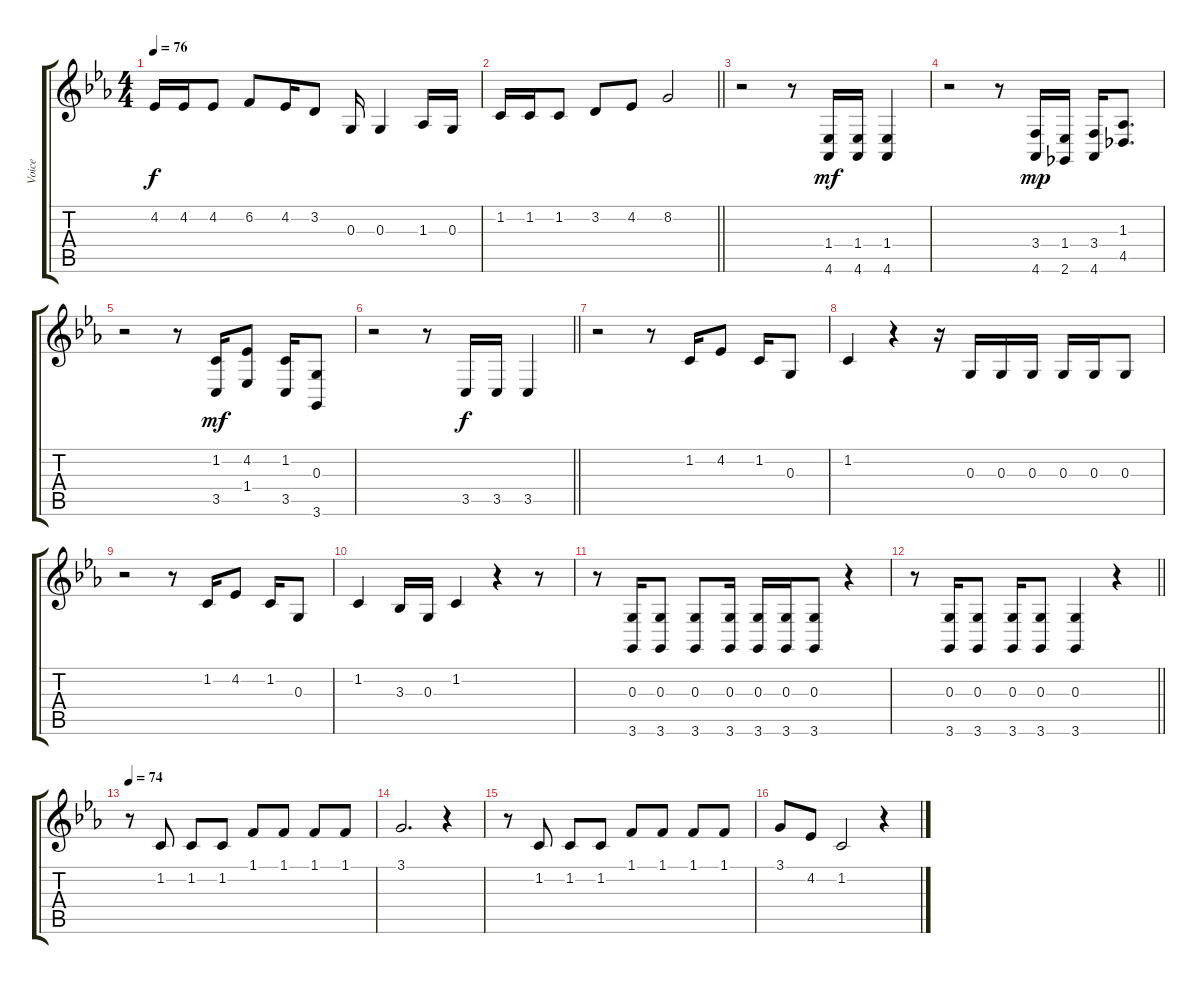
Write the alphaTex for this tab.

\track ("Voice" "Voice") {instrument lead2sawtooth}
\staff {score tabs}
\tuning (E4 B3 G3 D3 A2 E2) {hide}
\ts (4 4)
\tempo 76
\clef g2
\ks cminor
4.2.16{dy f} 4.2.16 4.2.8 6.2.8 4.2.16 3.2.8 0.3.16 0.3.4 1.3.16 0.3.16 |
\barLineRight lightlight
1.2.16 1.2.16 1.2.8 3.2.8 4.2.8 8.2.2 |
r.2 r.8 (1.4 4.6).16{dy mf} (1.4 4.6).16 (1.4 4.6).4 |
r.2 r.8 (3.4 4.6).16{dy mp} (1.4 2.6).16 (3.4 4.6).16 (1.3 4.5).8{d} |
r.2 r.8 (1.2 3.5).16{dy mf} (4.2 1.4).8 (1.2 3.5).16 (0.3 3.6).8 |
\barLineRight lightlight
r.2 r.8 3.5.16{dy f} 3.5.16 3.5.4 |
r.2 r.8 1.2.16 4.2.8 1.2.16 0.3.8 |
1.2.4 r.4 r.16 0.3.16 0.3.16 0.3.16 0.3.16 0.3.16 0.3.8 |
r.2 r.8 1.2.16 4.2.8 1.2.16 0.3.8 |
1.2.4 3.3.16 0.3.16 1.2.4 r.4 r.8 |
r.8 (0.3 3.6).16 (0.3 3.6).8 (0.3 3.6).8 (0.3 3.6).16 (0.3 3.6).16 (0.3 3.6).16 (0.3 3.6).8 r.4 |
\barLineRight lightlight
r.8 (0.3 3.6).16 (0.3 3.6).8 (0.3 3.6).16 (0.3 3.6).8 (0.3 3.6).4 r.4 |
\tempo 74
r.8 1.2.8 1.2.8 1.2.8 1.1.8 1.1.8 1.1.8 1.1.8 |
3.1.2{d} r.4 |
r.8 1.2.8 1.2.8 1.2.8 1.1.8 1.1.8 1.1.8 1.1.8 |
3.1.8 4.2.8 1.2.2 r.4
